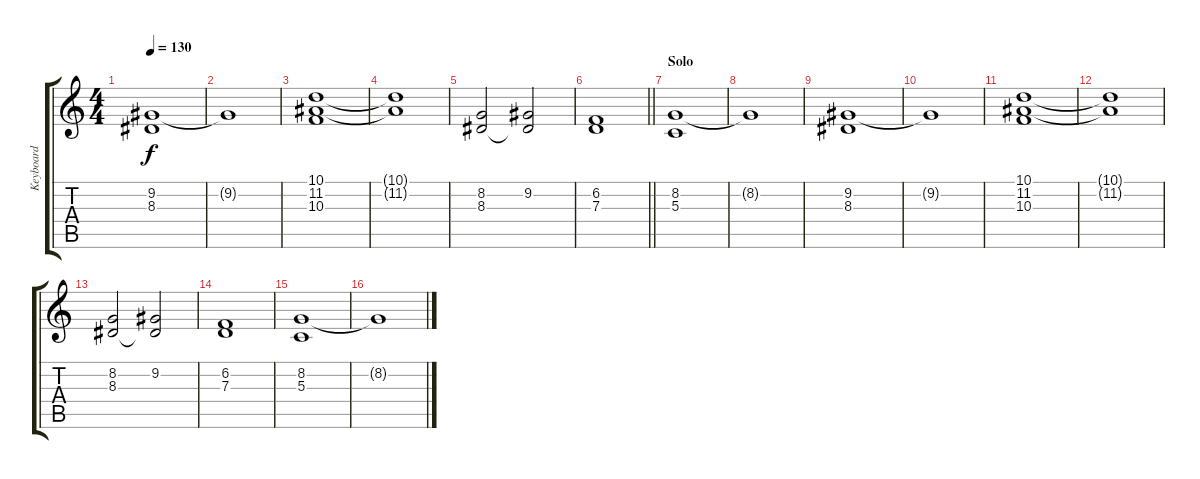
\track ("Keyboard" "Keyboard") {instrument stringensemble1}
\staff {score tabs}
\tuning (E4 B3 G3 D3 A2 E2) {hide}
\ts (4 4)
\tempo 130
\clef g2
\ks c
(9.2 8.3).1{dy f} |
9.2{t}.1 |
(10.1 11.2 10.3).1 |
(10.1{t} 11.2{t}).1 |
(8.2 8.3).2 (9.2 8.3{t}).2 |
\barLineRight lightlight
(6.2 7.3).1 |
\section ("" "Solo")
(8.2 5.3).1 |
8.2{t}.1 |
(9.2 8.3).1 |
9.2{t}.1 |
(10.1 11.2 10.3).1 |
(10.1{t} 11.2{t}).1 |
(8.2 8.3).2 (9.2 8.3{t}).2 |
(6.2 7.3).1 |
(8.2 5.3).1 |
8.2{t}.1
